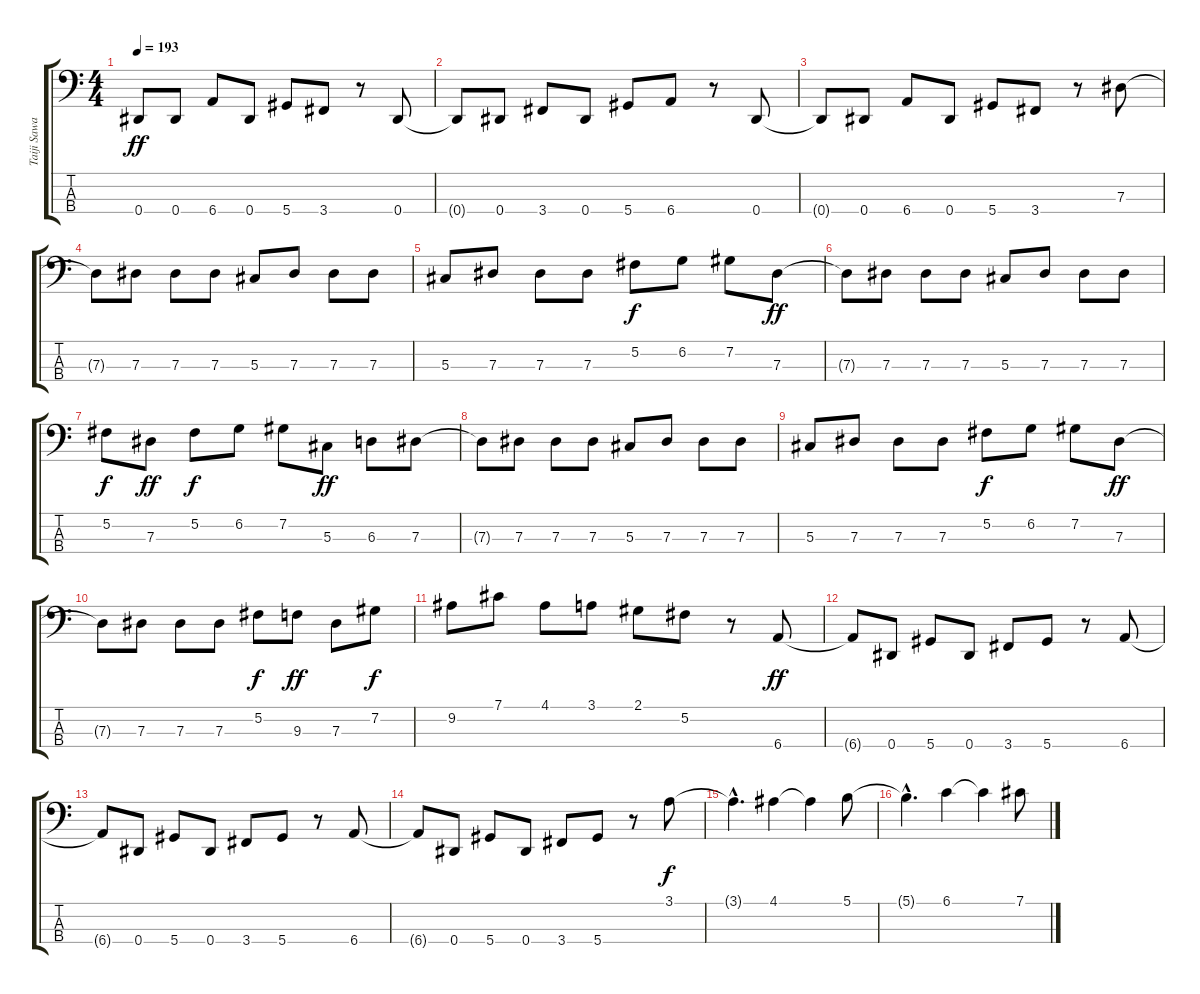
\track ("Taiji Sawada (Taiji)" "Taiji Sawa") {instrument electricbasspick}
\staff {score tabs}
\tuning (Gb2 Db2 Ab1 Eb1) {hide}
\ts (4 4)
\tempo 193
\clef f4
\ks c
0.4{t}.8{dy ff} 0.4.8 6.4.8 0.4.8 5.4.8 3.4.8 r.8 0.4.8 |
0.4{t}.8 0.4.8 3.4.8 0.4.8 5.4.8 6.4.8 r.8 0.4.8 |
0.4{t}.8 0.4.8 6.4.8 0.4.8 5.4.8 3.4.8 r.8 7.3.8 |
7.3{t}.8 7.3.8 7.3.8 7.3.8 5.3.8 7.3.8 7.3.8 7.3.8 |
5.3.8 7.3.8 7.3.8 7.3.8 5.2.8{dy f} 6.2.8 7.2.8 7.3.8{dy ff} |
7.3{t}.8 7.3.8 7.3.8 7.3.8 5.3.8 7.3.8 7.3.8 7.3.8 |
5.2.8{dy f} 7.3.8{dy ff} 5.2.8{dy f} 6.2.8 7.2.8 5.3.8{dy ff} 6.3.8 7.3.8 |
7.3{t}.8 7.3.8 7.3.8 7.3.8 5.3.8 7.3.8 7.3.8 7.3.8 |
5.3.8 7.3.8 7.3.8 7.3.8 5.2.8{dy f} 6.2.8 7.2.8 7.3.8{dy ff} |
7.3{t}.8 7.3.8 7.3.8 7.3.8 5.2.8{dy f} 9.3.8{dy ff} 7.3.8 7.2.8{dy f} |
9.2.8 7.1.8 4.1.8 3.1.8 2.1.8 5.2.8 r.8 6.4.8{dy ff} |
6.4{t}.8 0.4.8 5.4.8 0.4.8 3.4.8 5.4.8 r.8 6.4.8 |
6.4{t}.8 0.4.8 5.4.8 0.4.8 3.4.8 5.4.8 r.8 6.4.8 |
6.4{t}.8 0.4.8 5.4.8 0.4.8 3.4.8 5.4.8 r.8 3.1.8{dy f} |
3.1{hac t}.4{d} 4.1.4 4.1{t}.4 5.1.8 |
5.1{hac t}.4{d} 6.1.4 6.1{t}.4 7.1.8
